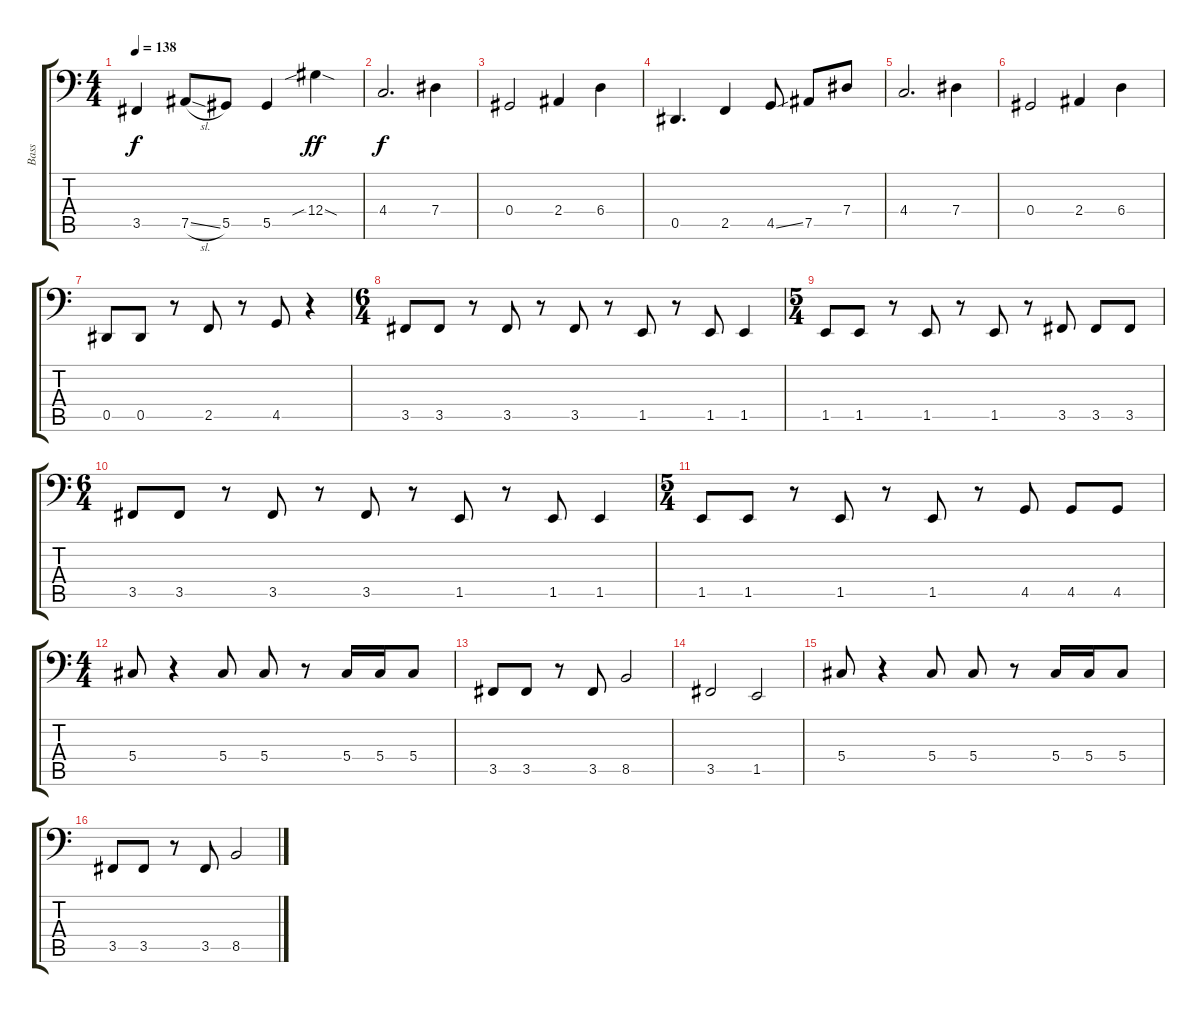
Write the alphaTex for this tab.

\track ("Bass" "Bass") {instrument electricbassfinger}
\staff {score tabs}
\tuning (B2 Gb2 Db2 Ab1 Eb1 Bb0) {hide}
\ts (4 4)
\tempo 138
\clef f4
\ks c
3.5.4{dy f} 7.5{sl}.8 5.5.8 5.5.4 12.4{sib sod}.4{dy ff} |
4.4.2{d dy f} 7.4.4 |
0.4.2 2.4.4 6.4.4 |
0.5.4{d} 2.5.4 4.5{ss}.8 7.5.8 7.4.8 |
4.4.2{d} 7.4.4 |
0.4.2 2.4.4 6.4.4 |
0.5.8 0.5.8 r.8 2.5.8 r.8 4.5.8 r.4 |
\ts (6 4)
3.5.8 3.5.8 r.8 3.5.8 r.8 3.5.8 r.8 1.5.8 r.8 1.5.8 1.5.4 |
\ts (5 4)
1.5.8 1.5.8 r.8 1.5.8 r.8 1.5.8 r.8 3.5.8 3.5.8 3.5.8 |
\ts (6 4)
3.5.8 3.5.8 r.8 3.5.8 r.8 3.5.8 r.8 1.5.8 r.8 1.5.8 1.5.4 |
\ts (5 4)
1.5.8 1.5.8 r.8 1.5.8 r.8 1.5.8 r.8 4.5.8 4.5.8 4.5.8 |
\ts (4 4)
5.4.8 r.4 5.4.8 5.4.8 r.8 5.4.16 5.4.16 5.4.8 |
3.5.8 3.5.8 r.8 3.5.8 8.5.2 |
3.5.2 1.5.2 |
5.4.8 r.4 5.4.8 5.4.8 r.8 5.4.16 5.4.16 5.4.8 |
3.5.8 3.5.8 r.8 3.5.8 8.5.2
